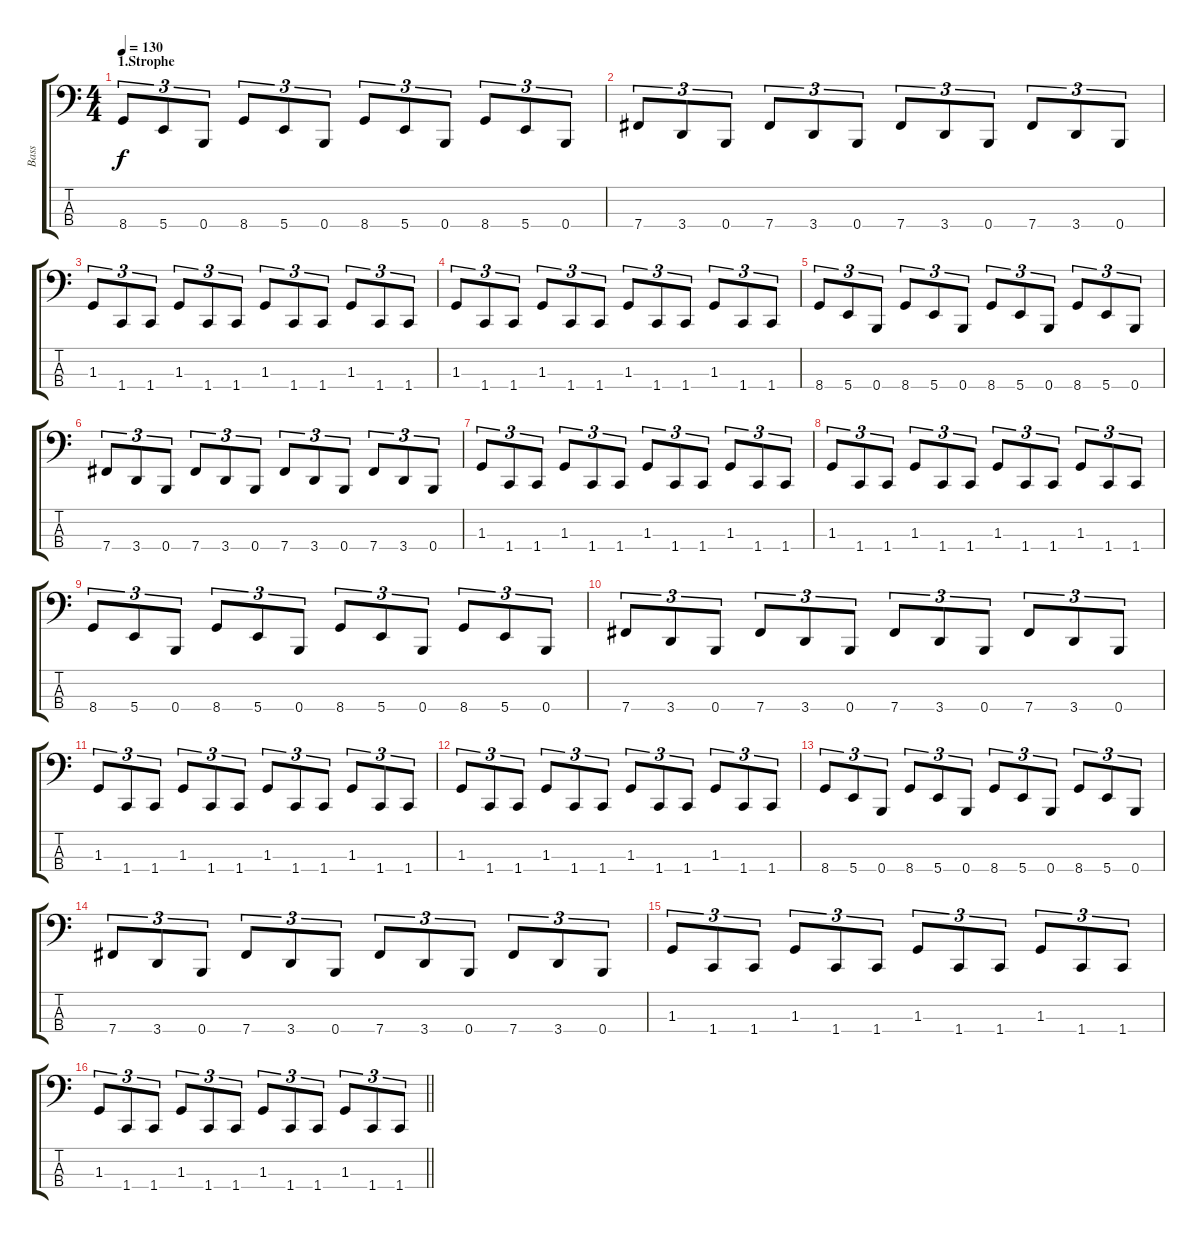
\track ("Bass" "Bass") {instrument electricbasspick}
\staff {score tabs}
\tuning (E2 B1 Gb1 B0) {hide}
\ts (4 4)
\section ("" "1.Strophe")
\tempo 130
\clef f4
\ks c
8.4.8{tu (3 2) dy f} 5.4.8{tu (3 2)} 0.4.8{tu (3 2)} 8.4.8{tu (3 2)} 5.4.8{tu (3 2)} 0.4.8{tu (3 2)} 8.4.8{tu (3 2)} 5.4.8{tu (3 2)} 0.4.8{tu (3 2)} 8.4.8{tu (3 2)} 5.4.8{tu (3 2)} 0.4.8{tu (3 2)} |
7.4.8{tu (3 2)} 3.4.8{tu (3 2)} 0.4.8{tu (3 2)} 7.4.8{tu (3 2)} 3.4.8{tu (3 2)} 0.4.8{tu (3 2)} 7.4.8{tu (3 2)} 3.4.8{tu (3 2)} 0.4.8{tu (3 2)} 7.4.8{tu (3 2)} 3.4.8{tu (3 2)} 0.4.8{tu (3 2)} |
1.3.8{tu (3 2)} 1.4.8{tu (3 2)} 1.4.8{tu (3 2)} 1.3.8{tu (3 2)} 1.4.8{tu (3 2)} 1.4.8{tu (3 2)} 1.3.8{tu (3 2)} 1.4.8{tu (3 2)} 1.4.8{tu (3 2)} 1.3.8{tu (3 2)} 1.4.8{tu (3 2)} 1.4.8{tu (3 2)} |
1.3.8{tu (3 2)} 1.4.8{tu (3 2)} 1.4.8{tu (3 2)} 1.3.8{tu (3 2)} 1.4.8{tu (3 2)} 1.4.8{tu (3 2)} 1.3.8{tu (3 2)} 1.4.8{tu (3 2)} 1.4.8{tu (3 2)} 1.3.8{tu (3 2)} 1.4.8{tu (3 2)} 1.4.8{tu (3 2)} |
8.4.8{tu (3 2)} 5.4.8{tu (3 2)} 0.4.8{tu (3 2)} 8.4.8{tu (3 2)} 5.4.8{tu (3 2)} 0.4.8{tu (3 2)} 8.4.8{tu (3 2)} 5.4.8{tu (3 2)} 0.4.8{tu (3 2)} 8.4.8{tu (3 2)} 5.4.8{tu (3 2)} 0.4.8{tu (3 2)} |
7.4.8{tu (3 2)} 3.4.8{tu (3 2)} 0.4.8{tu (3 2)} 7.4.8{tu (3 2)} 3.4.8{tu (3 2)} 0.4.8{tu (3 2)} 7.4.8{tu (3 2)} 3.4.8{tu (3 2)} 0.4.8{tu (3 2)} 7.4.8{tu (3 2)} 3.4.8{tu (3 2)} 0.4.8{tu (3 2)} |
1.3.8{tu (3 2)} 1.4.8{tu (3 2)} 1.4.8{tu (3 2)} 1.3.8{tu (3 2)} 1.4.8{tu (3 2)} 1.4.8{tu (3 2)} 1.3.8{tu (3 2)} 1.4.8{tu (3 2)} 1.4.8{tu (3 2)} 1.3.8{tu (3 2)} 1.4.8{tu (3 2)} 1.4.8{tu (3 2)} |
1.3.8{tu (3 2)} 1.4.8{tu (3 2)} 1.4.8{tu (3 2)} 1.3.8{tu (3 2)} 1.4.8{tu (3 2)} 1.4.8{tu (3 2)} 1.3.8{tu (3 2)} 1.4.8{tu (3 2)} 1.4.8{tu (3 2)} 1.3.8{tu (3 2)} 1.4.8{tu (3 2)} 1.4.8{tu (3 2)} |
8.4.8{tu (3 2)} 5.4.8{tu (3 2)} 0.4.8{tu (3 2)} 8.4.8{tu (3 2)} 5.4.8{tu (3 2)} 0.4.8{tu (3 2)} 8.4.8{tu (3 2)} 5.4.8{tu (3 2)} 0.4.8{tu (3 2)} 8.4.8{tu (3 2)} 5.4.8{tu (3 2)} 0.4.8{tu (3 2)} |
7.4.8{tu (3 2)} 3.4.8{tu (3 2)} 0.4.8{tu (3 2)} 7.4.8{tu (3 2)} 3.4.8{tu (3 2)} 0.4.8{tu (3 2)} 7.4.8{tu (3 2)} 3.4.8{tu (3 2)} 0.4.8{tu (3 2)} 7.4.8{tu (3 2)} 3.4.8{tu (3 2)} 0.4.8{tu (3 2)} |
1.3.8{tu (3 2)} 1.4.8{tu (3 2)} 1.4.8{tu (3 2)} 1.3.8{tu (3 2)} 1.4.8{tu (3 2)} 1.4.8{tu (3 2)} 1.3.8{tu (3 2)} 1.4.8{tu (3 2)} 1.4.8{tu (3 2)} 1.3.8{tu (3 2)} 1.4.8{tu (3 2)} 1.4.8{tu (3 2)} |
1.3.8{tu (3 2)} 1.4.8{tu (3 2)} 1.4.8{tu (3 2)} 1.3.8{tu (3 2)} 1.4.8{tu (3 2)} 1.4.8{tu (3 2)} 1.3.8{tu (3 2)} 1.4.8{tu (3 2)} 1.4.8{tu (3 2)} 1.3.8{tu (3 2)} 1.4.8{tu (3 2)} 1.4.8{tu (3 2)} |
8.4.8{tu (3 2)} 5.4.8{tu (3 2)} 0.4.8{tu (3 2)} 8.4.8{tu (3 2)} 5.4.8{tu (3 2)} 0.4.8{tu (3 2)} 8.4.8{tu (3 2)} 5.4.8{tu (3 2)} 0.4.8{tu (3 2)} 8.4.8{tu (3 2)} 5.4.8{tu (3 2)} 0.4.8{tu (3 2)} |
7.4.8{tu (3 2)} 3.4.8{tu (3 2)} 0.4.8{tu (3 2)} 7.4.8{tu (3 2)} 3.4.8{tu (3 2)} 0.4.8{tu (3 2)} 7.4.8{tu (3 2)} 3.4.8{tu (3 2)} 0.4.8{tu (3 2)} 7.4.8{tu (3 2)} 3.4.8{tu (3 2)} 0.4.8{tu (3 2)} |
1.3.8{tu (3 2)} 1.4.8{tu (3 2)} 1.4.8{tu (3 2)} 1.3.8{tu (3 2)} 1.4.8{tu (3 2)} 1.4.8{tu (3 2)} 1.3.8{tu (3 2)} 1.4.8{tu (3 2)} 1.4.8{tu (3 2)} 1.3.8{tu (3 2)} 1.4.8{tu (3 2)} 1.4.8{tu (3 2)} |
\barLineRight lightlight
1.3.8{tu (3 2)} 1.4.8{tu (3 2)} 1.4.8{tu (3 2)} 1.3.8{tu (3 2)} 1.4.8{tu (3 2)} 1.4.8{tu (3 2)} 1.3.8{tu (3 2)} 1.4.8{tu (3 2)} 1.4.8{tu (3 2)} 1.3.8{tu (3 2)} 1.4.8{tu (3 2)} 1.4.8{tu (3 2)}
